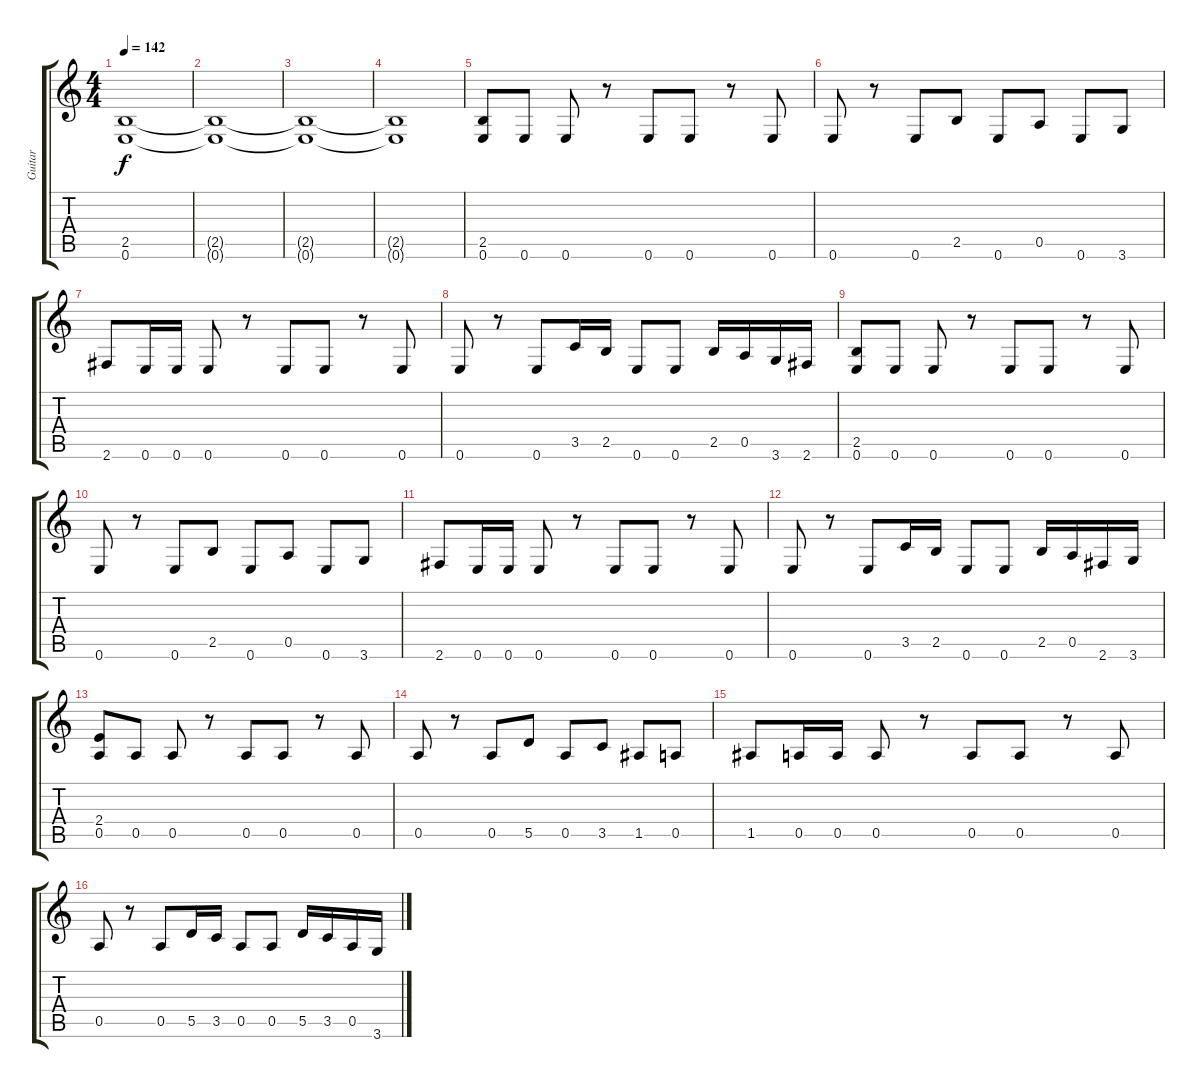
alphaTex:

\track ("Guitar" "Guitar") {instrument overdrivenguitar}
\staff {score tabs}
\tuning (E4 B3 G3 D3 A2 E2) {hide}
\ts (4 4)
\tempo 142
\clef g2
\ks c
(2.5 0.6).1{dy f volume 12 balance 8 instrument overdrivenguitar} |
(2.5{t} 0.6{t}).1 |
(2.5{t} 0.6{t}).1 |
(2.5{t} 0.6{t}).1 |
(2.5 0.6).8{volume 13 balance 8 instrument overdrivenguitar} 0.6.8 0.6.8 r.8 0.6.8 0.6.8 r.8 0.6.8 |
0.6.8 r.8 0.6.8 2.5.8 0.6.8 0.5.8 0.6.8 3.6.8 |
2.6.8 0.6.16 0.6.16 0.6.8 r.8 0.6.8 0.6.8 r.8 0.6.8 |
0.6.8 r.8 0.6.8 3.5.16 2.5.16 0.6.8 0.6.8 2.5.16 0.5.16 3.6.16 2.6.16 |
(2.5 0.6).8{volume 13 balance 8 instrument overdrivenguitar} 0.6.8 0.6.8 r.8 0.6.8 0.6.8 r.8 0.6.8 |
0.6.8 r.8 0.6.8 2.5.8 0.6.8 0.5.8 0.6.8 3.6.8 |
2.6.8 0.6.16 0.6.16 0.6.8 r.8 0.6.8 0.6.8 r.8 0.6.8 |
0.6.8 r.8 0.6.8 3.5.16 2.5.16 0.6.8 0.6.8 2.5.16 0.5.16 2.6.16 3.6.16 |
(2.4 0.5).8{volume 13 balance 8 instrument overdrivenguitar} 0.5.8 0.5.8 r.8 0.5.8 0.5.8 r.8 0.5.8 |
0.5.8 r.8 0.5.8 5.5.8 0.5.8 3.5.8 1.5.8 0.5.8 |
1.5.8 0.5.16 0.5.16 0.5.8 r.8 0.5.8 0.5.8 r.8 0.5.8 |
0.5.8 r.8 0.5.8 5.5.16 3.5.16 0.5.8 0.5.8 5.5.16 3.5.16 0.5.16 3.6.16
